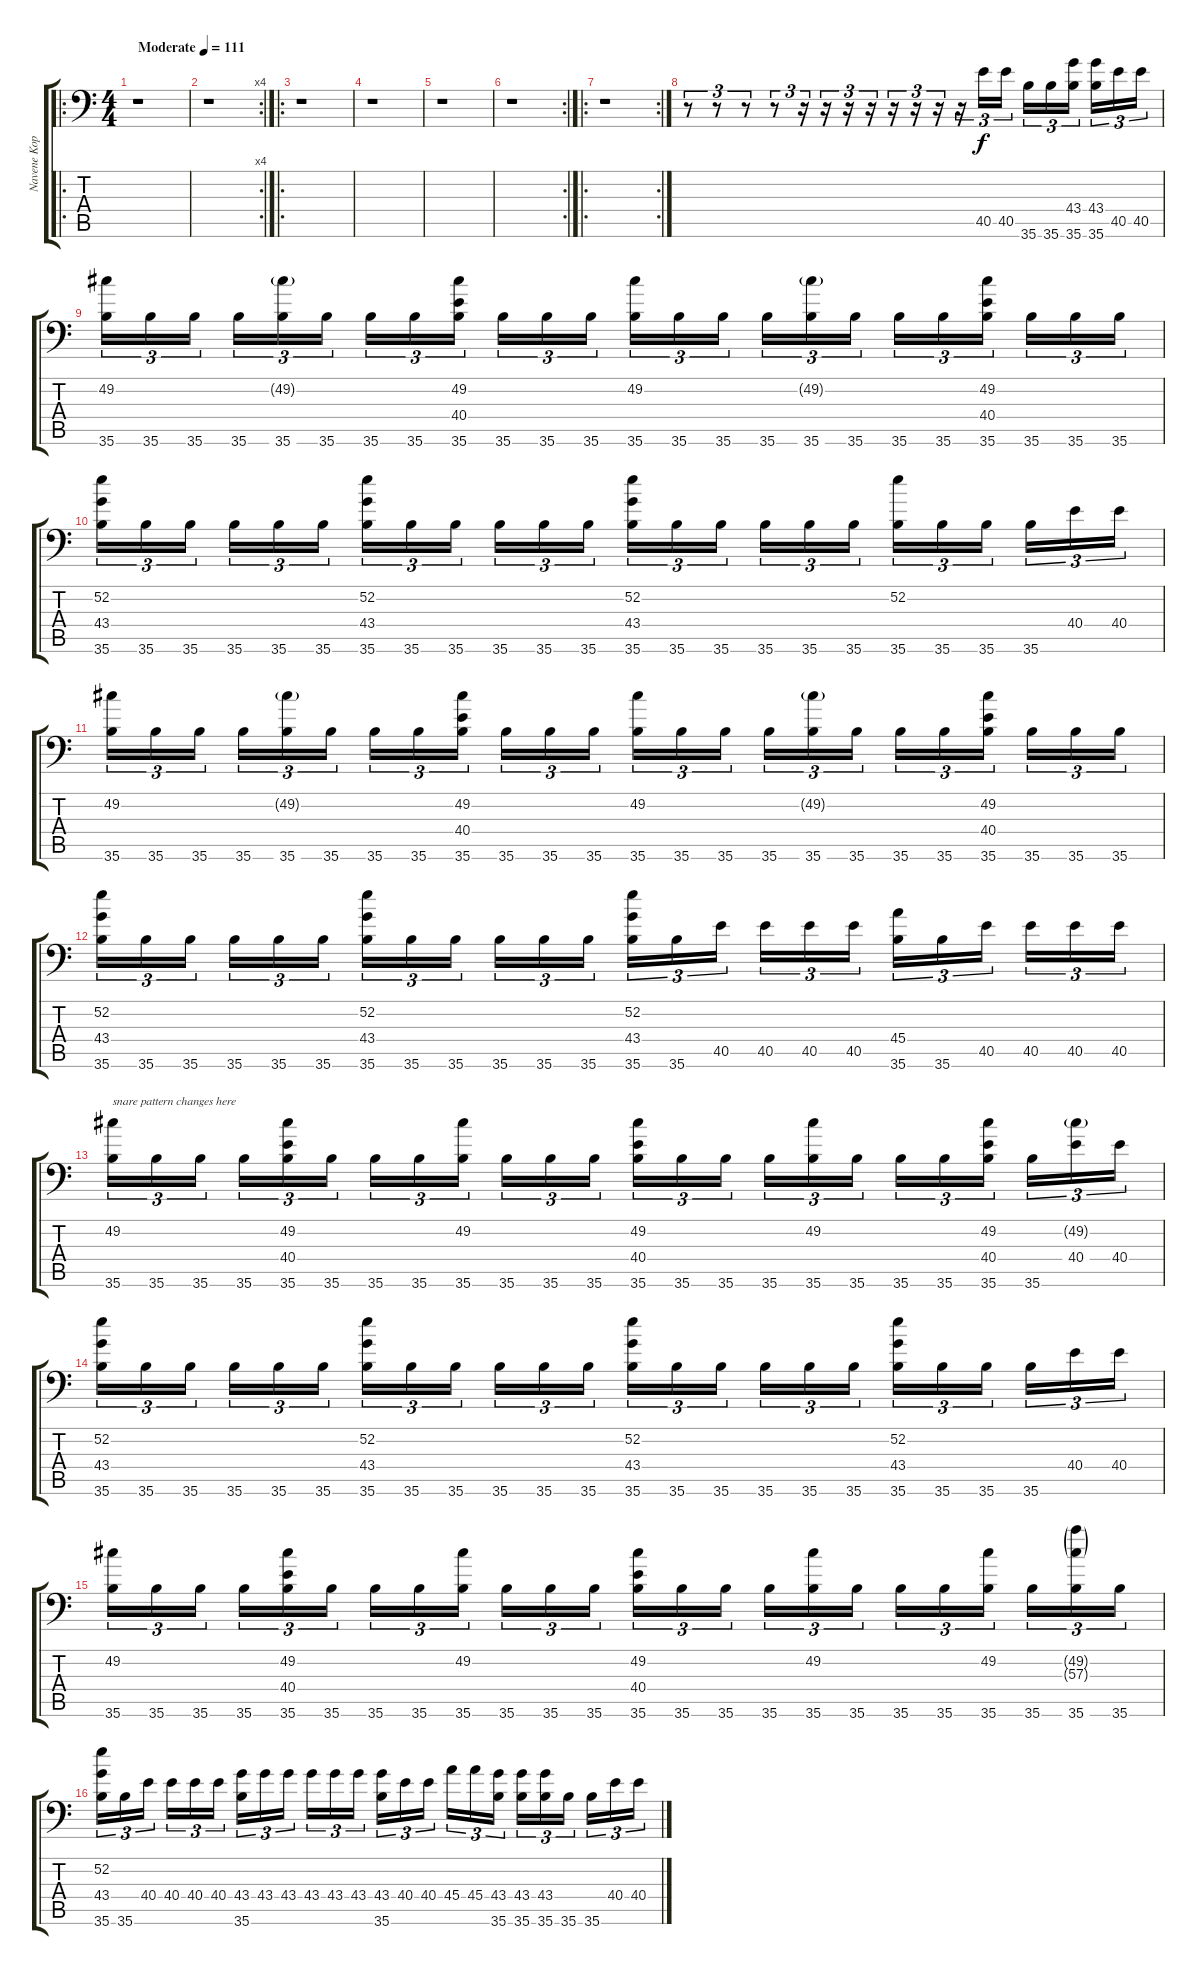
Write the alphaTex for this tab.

\track ("Navene Koperweis" "Navene Kop") {instrument acousticgrandpiano}
\staff {score tabs}
\tuning (C-1 C-1 C-1 C-1 C-1 C-1) {hide}
\ro
\ts (4 4)
\tempo (111 "Moderate")
\clef f4
\ks c
r.1{dy f instrument acousticgrandpiano} |
\rc 4
r.1 |
\ro
r.1 |
r.1 |
r.1 |
\rc 2
r.1 |
\ro
\rc 2
r.1 |
r.8{tu (3 2)} r.8{tu (3 2)} r.8{tu (3 2)} r.8{tu (3 2)} r.16{tu (3 2)} r.16{tu (3 2)} r.16{tu (3 2)} r.16{tu (3 2)} r.16{tu (3 2)} r.16{tu (3 2)} r.16{tu (3 2)} r.16{tu (3 2)} 40.5.16{tu (3 2)} 40.5.16{tu (3 2)} 35.6.16{tu (3 2)} 35.6.16{tu (3 2)} (43.4 35.6).16{tu (3 2)} (43.4 35.6).16{tu (3 2)} 40.5.16{tu (3 2)} 40.5.16{tu (3 2)} |
(49.2 35.6).16{tu (3 2)} 35.6.16{tu (3 2)} 35.6.16{tu (3 2)} 35.6.16{tu (3 2)} (49.2{g} 35.6).16{tu (3 2)} 35.6.16{tu (3 2)} 35.6.16{tu (3 2)} 35.6.16{tu (3 2)} (49.2 40.4 35.6).16{tu (3 2)} 35.6.16{tu (3 2)} 35.6.16{tu (3 2)} 35.6.16{tu (3 2)} (49.2 35.6).16{tu (3 2)} 35.6.16{tu (3 2)} 35.6.16{tu (3 2)} 35.6.16{tu (3 2)} (49.2{g} 35.6).16{tu (3 2)} 35.6.16{tu (3 2)} 35.6.16{tu (3 2)} 35.6.16{tu (3 2)} (49.2 40.4 35.6).16{tu (3 2)} 35.6.16{tu (3 2)} 35.6.16{tu (3 2)} 35.6.16{tu (3 2)} |
(52.2 43.4 35.6).16{tu (3 2)} 35.6.16{tu (3 2)} 35.6.16{tu (3 2)} 35.6.16{tu (3 2)} 35.6.16{tu (3 2)} 35.6.16{tu (3 2)} (52.2 43.4 35.6).16{tu (3 2)} 35.6.16{tu (3 2)} 35.6.16{tu (3 2)} 35.6.16{tu (3 2)} 35.6.16{tu (3 2)} 35.6.16{tu (3 2)} (52.2 43.4 35.6).16{tu (3 2)} 35.6.16{tu (3 2)} 35.6.16{tu (3 2)} 35.6.16{tu (3 2)} 35.6.16{tu (3 2)} 35.6.16{tu (3 2)} (52.2 35.6).16{tu (3 2)} 35.6.16{tu (3 2)} 35.6.16{tu (3 2)} 35.6.16{tu (3 2)} 40.4.16{tu (3 2)} 40.4.16{tu (3 2)} |
(49.2 35.6).16{tu (3 2)} 35.6.16{tu (3 2)} 35.6.16{tu (3 2)} 35.6.16{tu (3 2)} (49.2{g} 35.6).16{tu (3 2)} 35.6.16{tu (3 2)} 35.6.16{tu (3 2)} 35.6.16{tu (3 2)} (49.2 40.4 35.6).16{tu (3 2)} 35.6.16{tu (3 2)} 35.6.16{tu (3 2)} 35.6.16{tu (3 2)} (49.2 35.6).16{tu (3 2)} 35.6.16{tu (3 2)} 35.6.16{tu (3 2)} 35.6.16{tu (3 2)} (49.2{g} 35.6).16{tu (3 2)} 35.6.16{tu (3 2)} 35.6.16{tu (3 2)} 35.6.16{tu (3 2)} (49.2 40.4 35.6).16{tu (3 2)} 35.6.16{tu (3 2)} 35.6.16{tu (3 2)} 35.6.16{tu (3 2)} |
(52.2 43.4 35.6).16{tu (3 2)} 35.6.16{tu (3 2)} 35.6.16{tu (3 2)} 35.6.16{tu (3 2)} 35.6.16{tu (3 2)} 35.6.16{tu (3 2)} (52.2 43.4 35.6).16{tu (3 2)} 35.6.16{tu (3 2)} 35.6.16{tu (3 2)} 35.6.16{tu (3 2)} 35.6.16{tu (3 2)} 35.6.16{tu (3 2)} (52.2 43.4 35.6).16{tu (3 2)} 35.6.16{tu (3 2)} 40.5.16{tu (3 2)} 40.5.16{tu (3 2)} 40.5.16{tu (3 2)} 40.5.16{tu (3 2)} (45.4 35.6).16{tu (3 2)} 35.6.16{tu (3 2)} 40.5.16{tu (3 2)} 40.5.16{tu (3 2)} 40.5.16{tu (3 2)} 40.5.16{tu (3 2)} |
(49.2 35.6).16{tu (3 2) txt "snare pattern changes here"} 35.6.16{tu (3 2)} 35.6.16{tu (3 2)} 35.6.16{tu (3 2)} (49.2 40.4 35.6).16{tu (3 2)} 35.6.16{tu (3 2)} 35.6.16{tu (3 2)} 35.6.16{tu (3 2)} (49.2 35.6).16{tu (3 2)} 35.6.16{tu (3 2)} 35.6.16{tu (3 2)} 35.6.16{tu (3 2)} (49.2 40.4 35.6).16{tu (3 2)} 35.6.16{tu (3 2)} 35.6.16{tu (3 2)} 35.6.16{tu (3 2)} (49.2 35.6).16{tu (3 2)} 35.6.16{tu (3 2)} 35.6.16{tu (3 2)} 35.6.16{tu (3 2)} (49.2 40.4 35.6).16{tu (3 2)} 35.6.16{tu (3 2)} (49.2{g} 40.4).16{tu (3 2)} 40.4.16{tu (3 2)} |
(52.2 43.4 35.6).16{tu (3 2)} 35.6.16{tu (3 2)} 35.6.16{tu (3 2)} 35.6.16{tu (3 2)} 35.6.16{tu (3 2)} 35.6.16{tu (3 2)} (52.2 43.4 35.6).16{tu (3 2)} 35.6.16{tu (3 2)} 35.6.16{tu (3 2)} 35.6.16{tu (3 2)} 35.6.16{tu (3 2)} 35.6.16{tu (3 2)} (52.2 43.4 35.6).16{tu (3 2)} 35.6.16{tu (3 2)} 35.6.16{tu (3 2)} 35.6.16{tu (3 2)} 35.6.16{tu (3 2)} 35.6.16{tu (3 2)} (52.2 43.4 35.6).16{tu (3 2)} 35.6.16{tu (3 2)} 35.6.16{tu (3 2)} 35.6.16{tu (3 2)} 40.4.16{tu (3 2)} 40.4.16{tu (3 2)} |
(49.2 35.6).16{tu (3 2)} 35.6.16{tu (3 2)} 35.6.16{tu (3 2)} 35.6.16{tu (3 2)} (49.2 40.4 35.6).16{tu (3 2)} 35.6.16{tu (3 2)} 35.6.16{tu (3 2)} 35.6.16{tu (3 2)} (49.2 35.6).16{tu (3 2)} 35.6.16{tu (3 2)} 35.6.16{tu (3 2)} 35.6.16{tu (3 2)} (49.2 40.4 35.6).16{tu (3 2)} 35.6.16{tu (3 2)} 35.6.16{tu (3 2)} 35.6.16{tu (3 2)} (49.2 35.6).16{tu (3 2)} 35.6.16{tu (3 2)} 35.6.16{tu (3 2)} 35.6.16{tu (3 2)} (49.2 35.6).16{tu (3 2)} 35.6.16{tu (3 2)} (49.2{g} 57.3{g} 35.6).16{tu (3 2)} 35.6.16{tu (3 2)} |
(52.2 43.4 35.6).16{tu (3 2)} 35.6.16{tu (3 2)} 40.4.16{tu (3 2)} 40.4.16{tu (3 2)} 40.4.16{tu (3 2)} 40.4.16{tu (3 2)} (43.4 35.6).16{tu (3 2)} 43.4.16{tu (3 2)} 43.4.16{tu (3 2)} 43.4.16{tu (3 2)} 43.4.16{tu (3 2)} 43.4.16{tu (3 2)} (43.4 35.6).16{tu (3 2)} 40.4.16{tu (3 2)} 40.4.16{tu (3 2)} 45.4.16{tu (3 2)} 45.4.16{tu (3 2)} (43.4 35.6).16{tu (3 2)} (43.4 35.6).16{tu (3 2)} (43.4 35.6).16{tu (3 2)} 35.6.16{tu (3 2)} 35.6.16{tu (3 2)} 40.4.16{tu (3 2)} 40.4.16{tu (3 2)}
